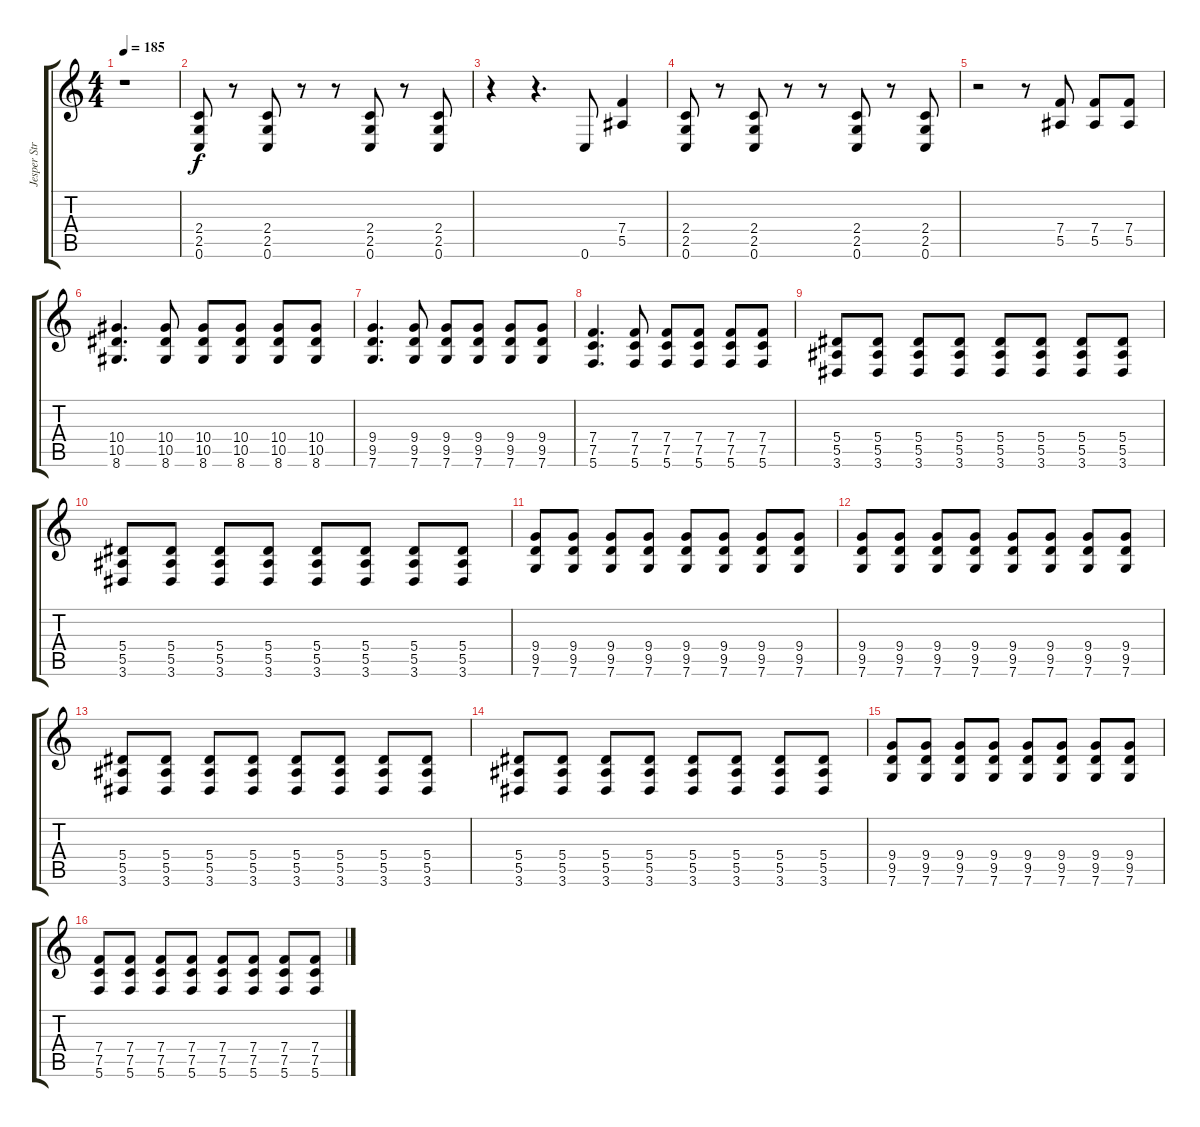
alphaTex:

\track ("Jesper Strömblad" "Jesper Str") {instrument distortionguitar}
\staff {score tabs}
\tuning (C4 G3 Eb3 Bb2 F2 C2) {hide}
\ts (4 4)
\tempo 185
\clef g2
\ks c
r.1{dy f} |
(2.4 2.5 0.6).8 r.8 (2.4 2.5 0.6).8 r.8 r.8 (2.4 2.5 0.6).8 r.8 (2.4 2.5 0.6).8 |
r.4 r.4{d} 0.6.8 (7.4 5.5).4 |
(2.4 2.5 0.6).8 r.8 (2.4 2.5 0.6).8 r.8 r.8 (2.4 2.5 0.6).8 r.8 (2.4 2.5 0.6).8 |
r.2 r.8 (7.4 5.5).8 (7.4 5.5).8 (7.4 5.5).8 |
(10.4 10.5 8.6).4{d} (10.4 10.5 8.6).8 (10.4 10.5 8.6).8 (10.4 10.5 8.6).8 (10.4 10.5 8.6).8 (10.4 10.5 8.6).8 |
(9.4 9.5 7.6).4{d} (9.4 9.5 7.6).8 (9.4 9.5 7.6).8 (9.4 9.5 7.6).8 (9.4 9.5 7.6).8 (9.4 9.5 7.6).8 |
(7.4 7.5 5.6).4{d} (7.4 7.5 5.6).8 (7.4 7.5 5.6).8 (7.4 7.5 5.6).8 (7.4 7.5 5.6).8 (7.4 7.5 5.6).8 |
(5.4 5.5 3.6).8 (5.4 5.5 3.6).8 (5.4 5.5 3.6).8 (5.4 5.5 3.6).8 (5.4 5.5 3.6).8 (5.4 5.5 3.6).8 (5.4 5.5 3.6).8 (5.4 5.5 3.6).8 |
(5.4 5.5 3.6).8 (5.4 5.5 3.6).8 (5.4 5.5 3.6).8 (5.4 5.5 3.6).8 (5.4 5.5 3.6).8 (5.4 5.5 3.6).8 (5.4 5.5 3.6).8 (5.4 5.5 3.6).8 |
(9.4 9.5 7.6).8 (9.4 9.5 7.6).8 (9.4 9.5 7.6).8 (9.4 9.5 7.6).8 (9.4 9.5 7.6).8 (9.4 9.5 7.6).8 (9.4 9.5 7.6).8 (9.4 9.5 7.6).8 |
(9.4 9.5 7.6).8 (9.4 9.5 7.6).8 (9.4 9.5 7.6).8 (9.4 9.5 7.6).8 (9.4 9.5 7.6).8 (9.4 9.5 7.6).8 (9.4 9.5 7.6).8 (9.4 9.5 7.6).8 |
(5.4 5.5 3.6).8 (5.4 5.5 3.6).8 (5.4 5.5 3.6).8 (5.4 5.5 3.6).8 (5.4 5.5 3.6).8 (5.4 5.5 3.6).8 (5.4 5.5 3.6).8 (5.4 5.5 3.6).8 |
(5.4 5.5 3.6).8 (5.4 5.5 3.6).8 (5.4 5.5 3.6).8 (5.4 5.5 3.6).8 (5.4 5.5 3.6).8 (5.4 5.5 3.6).8 (5.4 5.5 3.6).8 (5.4 5.5 3.6).8 |
(9.4 9.5 7.6).8 (9.4 9.5 7.6).8 (9.4 9.5 7.6).8 (9.4 9.5 7.6).8 (9.4 9.5 7.6).8 (9.4 9.5 7.6).8 (9.4 9.5 7.6).8 (9.4 9.5 7.6).8 |
(7.4 7.5 5.6).8 (7.4 7.5 5.6).8 (7.4 7.5 5.6).8 (7.4 7.5 5.6).8 (7.4 7.5 5.6).8 (7.4 7.5 5.6).8 (7.4 7.5 5.6).8 (7.4 7.5 5.6).8
